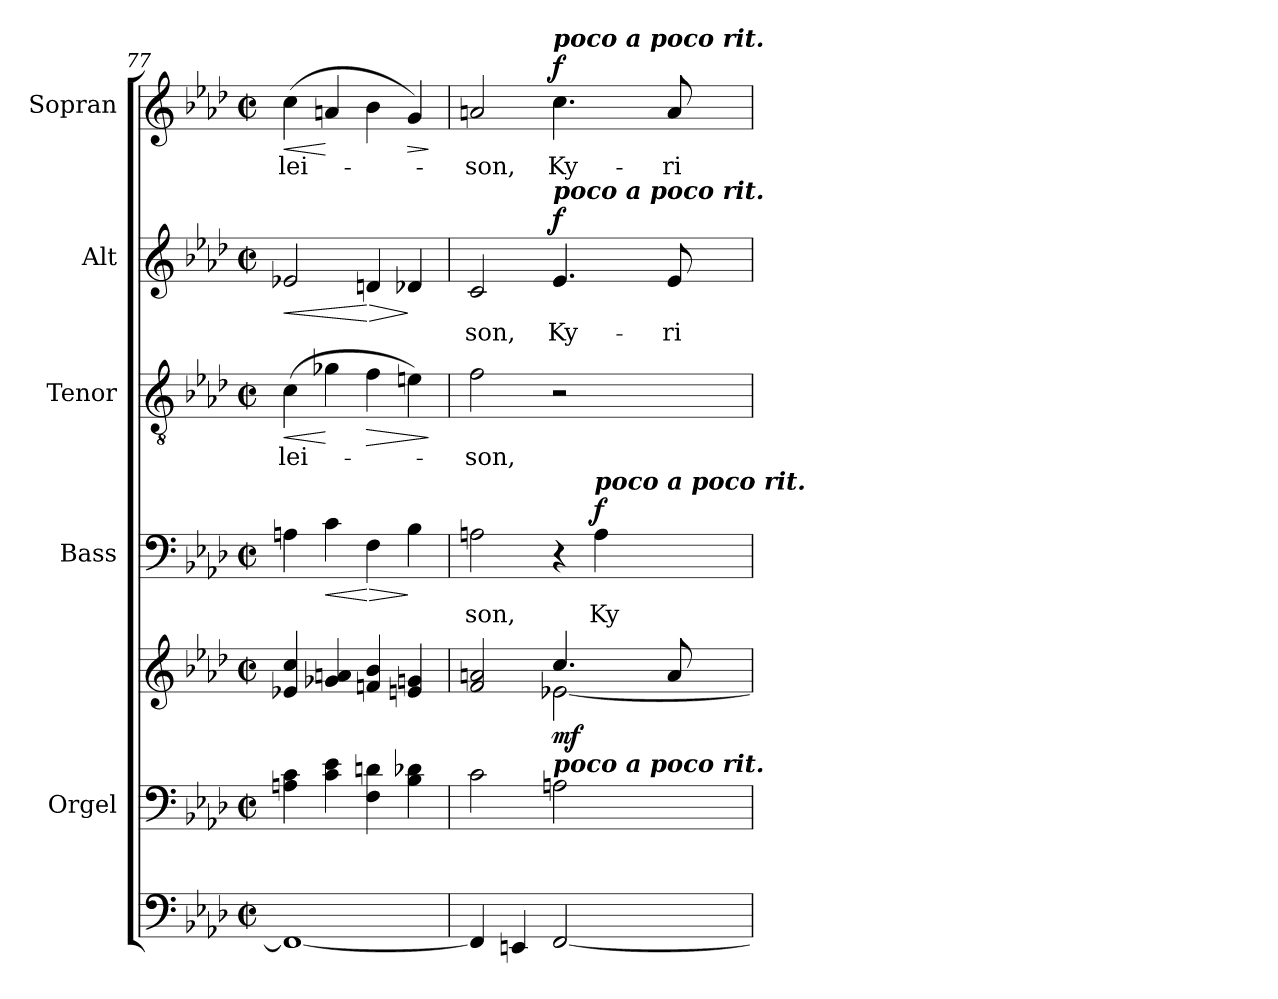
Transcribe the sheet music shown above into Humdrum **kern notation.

**kern	**kern	**kern	**dynam	**kern	**text	**dynam	**kern	**text	**dynam	**kern	**text	**dynam	**kern	**text	**dynam
*part6	*part5	*part5	*part5	*part4	*part4	*part4	*part3	*part3	*part3	*part2	*part2	*part2	*part1	*part1	*part1
*staff7	*staff6	*staff5	*staff5/6	*staff4	*staff4	*staff4	*staff3	*staff3	*staff3	*staff2	*staff2	*staff2	*staff1	*staff1	*staff1
*	*I"Orgel	*	*	*I"Bass	*	*	*I"Tenor	*	*	*I"Alt	*	*	*I"Sopran	*	*
*	*I'Org.	*	*	*I'B	*	*	*I'T	*	*	*I'A	*	*	*I'S	*	*
!!LO:LB:g=z
*clefF4	*clefF4	*clefG2	*	*clefF4	*	*	*clefGv2	*	*	*clefG2	*	*	*clefG2	*	*
*ITrd7c12	*	*	*	*	*	*	*	*	*	*	*	*	*	*	*
*k[b-e-a-d-]	*k[b-e-a-d-]	*k[b-e-a-d-]	*	*k[b-e-a-d-]	*	*	*k[b-e-a-d-]	*	*	*k[b-e-a-d-]	*	*	*k[b-e-a-d-]	*	*
*A-:	*A-:	*A-:	*	*A-:	*	*	*A-:	*	*	*A-:	*	*	*A-:	*	*
*M2/2	*M2/2	*M2/2	*	*M2/2	*	*	*M2/2	*	*	*M2/2	*	*	*M2/2	*	*
*met(c|)	*met(c|)	*met(c|)	*	*met(c|)	*	*	*met(c|)	*	*	*met(c|)	*	*	*met(c|)	*	*
=77	=77	=77	=77	=77	=77	=77	=77	=77	=77	=77	=77	=77	=77	=77	=77
!	!	!	!	!	!	!	!	!LO:LY:b	!LO:HP:b	!	!	!LO:HP:b	!	!LO:LY:b	!LO:HP:b
1FFF_	4An\ 4c\	4e-X/ 4cc/	.	4An\	.	.	(>4c\	-lei-	<	2e-X/	.	<	(>4cc\	-lei-	<
!	!	!	!	!	!	!LO:HP:b	!	!	!	!	!	!	!	!	!
.	4c\ 4e-\	4g-X/ 4an/	.	4c\	.	<	4g-X\	.	[	.	.	.	4an/	.	[
!	!	!	!	!	!	!LO:HP:n=1:b	!	!	!LO:HP:b	!	!	!LO:HP:n=1:b	!	!	!
.	4F\ 4dn\	4fn/ 4b-/	.	4F\	.	[ >	4f\	.	>	4dn/	.	[ >	4b-\	.	.
!	!	!	!	!	!	!	!	!	!	!	!	!	!	!	!LO:HP:b
.	4B-\ 4d-X\	4en/ 4gn/	.	4B-\	.	]	4en\)	.	.	4d-X/	.	]	4g/)	.	>
.	.	.	.	.	.	.	.	.	]	.	.	.	.	.	]
=78	=78	=78	=78	=78	=78	=78	=78	=78	=78	=78	=78	=78	=78	=78	=78
*	*	*^	*	*	*	*	*	*	*	*	*	*	*	*	*
!	!	!	!	!	!	!LO:LY:b	!	!	!LO:LY:b	!	!	!LO:LY:b	!	!	!LO:LY:b	!
4FFF/]	2c\	2f/ 2an/	2ryy	.	2An\	-son,	.	2f\	-son,	.	2c/	-son,	.	2an/	-son,	.
4EEEn/	.	.	.	.	.	.	.	.	.	.	.	.	.	.	.	.
!	!	!	!	!	!	!	!	!	!	!	!	!	!	!LO:TX:a:Bi:t=poco a poco rit.	!	!
!	!	!	!	!	!	!	!	!	!	!	!LO:TX:a:Bi:t=poco a poco rit.	!	!	!	!	!
!	!	!LO:TX:b:Bi:t=poco a poco rit.	!	!	!	!	!	!	!	!	!	!	!	!	!	!
!	!	!	!	!LO:DY:b	!	!	!	!	!	!	!	!LO:LY:b	!LO:DY:a	!	!LO:LY:b	!LO:DY:a
[2FFF/	2An\	4.cc/	[<2e-X\	mf	4r	.	.	2r	.	.	4.e-/	Ky-	f	4.cc\	Ky-	f
!	!	!	!	!	!LO:TX:a:Bi:t=poco a poco rit.	!	!	!	!	!	!	!	!	!	!	!
!	!	!	!	!	!	!LO:LY:b	!LO:DY:a	!	!	!	!	!	!	!	!	!
.	.	.	.	.	4A\	Ky-	f	.	.	.	.	.	.	.	.	.
!	!	!	!	!	!	!	!	!	!	!	!	!LO:LY:b	!	!	!LO:LY:b	!
.	.	8a/	.	.	.	.	.	.	.	.	8e-/	-ri-	.	8a/	-ri-	.
*	*	*v	*v	*	*	*	*	*	*	*	*	*	*	*	*	*
=	=	=	=	=	=	=	=	=	=	=	=	=	=	=	=
*-	*-	*-	*-	*-	*-	*-	*-	*-	*-	*-	*-	*-	*-	*-	*-
